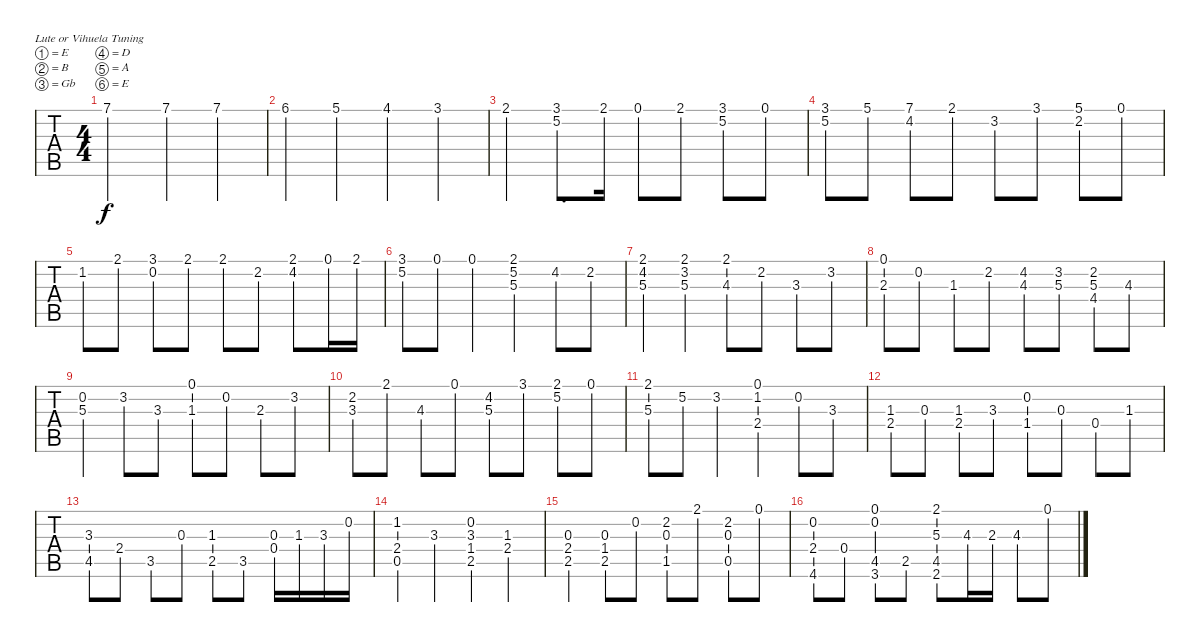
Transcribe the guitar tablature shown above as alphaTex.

\bracketExtendMode groupsimilarinstruments
\singleTrackTrackNamePolicy hidden
\multiTrackTrackNamePolicy hidden
\firstSystemTrackNameOrientation horizontal
\otherSystemsTrackNameOrientation horizontal
\track ("Guitar Standard" "Guitar Sta") {instrument acousticguitarsteel}
\staff {tabs}
\tuning (E4 B3 Gb3 D3 A2 E2)
\ts (4 4)
\tempo (120 hide)
\clef g2
\ks c
7.1.2{dy f instrument acousticguitarsteel} 7.1.4 7.1.4 |
6.1.4 5.1.4 4.1.4 3.1.4 |
2.1.4 (3.1 5.2).8{d} 2.1.16 0.1.8 2.1.8 (3.1 5.2).8 0.1.8 |
(3.1 5.2).8 5.1.8 (7.1 4.2).8 2.1.8 3.2.8 3.1.8 (5.1 2.2).8 0.1.8 |
1.2.8 2.1.8 (3.1 0.2).8 2.1.8 2.1.8 2.2.8 (2.1 4.2).8 0.1.16 2.1.16 |
(3.1 5.2).8 0.1.8 0.1.4 (2.1 5.2 5.3).4 4.2.8 2.2.8 |
(2.1 4.2 5.3).4 (2.1 3.2 5.3).4 (2.1 4.3).8 2.2.8 3.3.8 3.2.8 |
(0.1 2.3).8 0.2.8 1.3.8 2.2.8 (4.2 4.3).8 (3.2 5.3).8 (2.2 5.3 4.4).8 4.3.8 |
(0.2 5.3).4 3.2.8 3.3.8 (0.1 1.3).8 0.2.8 2.3.8 3.2.8 |
(2.2 3.3).8 2.1.8 4.3.8 0.1.8 (4.2 5.3).8 3.1.8 (2.1 5.2).8 0.1.8 |
(2.1 5.3).8 5.2.8 3.2.4 (0.1 1.2 2.4).4 0.2.8 3.3.8 |
(1.3 2.4).8 0.3.8 (1.3 2.4).8 3.3.8 (0.2 1.4).8 0.3.8 0.4.8 1.3.8 |
(3.3 4.5).8 2.4.8 3.5.8 0.3.8 (1.3 2.5).8 3.5.8 (0.3 0.4).16 1.3.16 3.3.16 0.2.16 |
(1.2 2.4 0.5).4 3.3.4 (0.2 3.3 1.4 2.5).4 (1.3 2.4).4 |
(0.3 2.4 2.5).4 (0.3 1.4 2.5).8 0.2.8 (2.2 0.3 1.5).8 2.1.8 (2.2 0.3 0.5).8 0.1.8 |
(0.2 2.4 4.6).8 0.4.8 (0.1 0.2 4.5 3.6).8 2.5.8 (2.1 5.3 4.5 2.6).8 4.3.16 2.3.16 4.3.8 0.1.8
